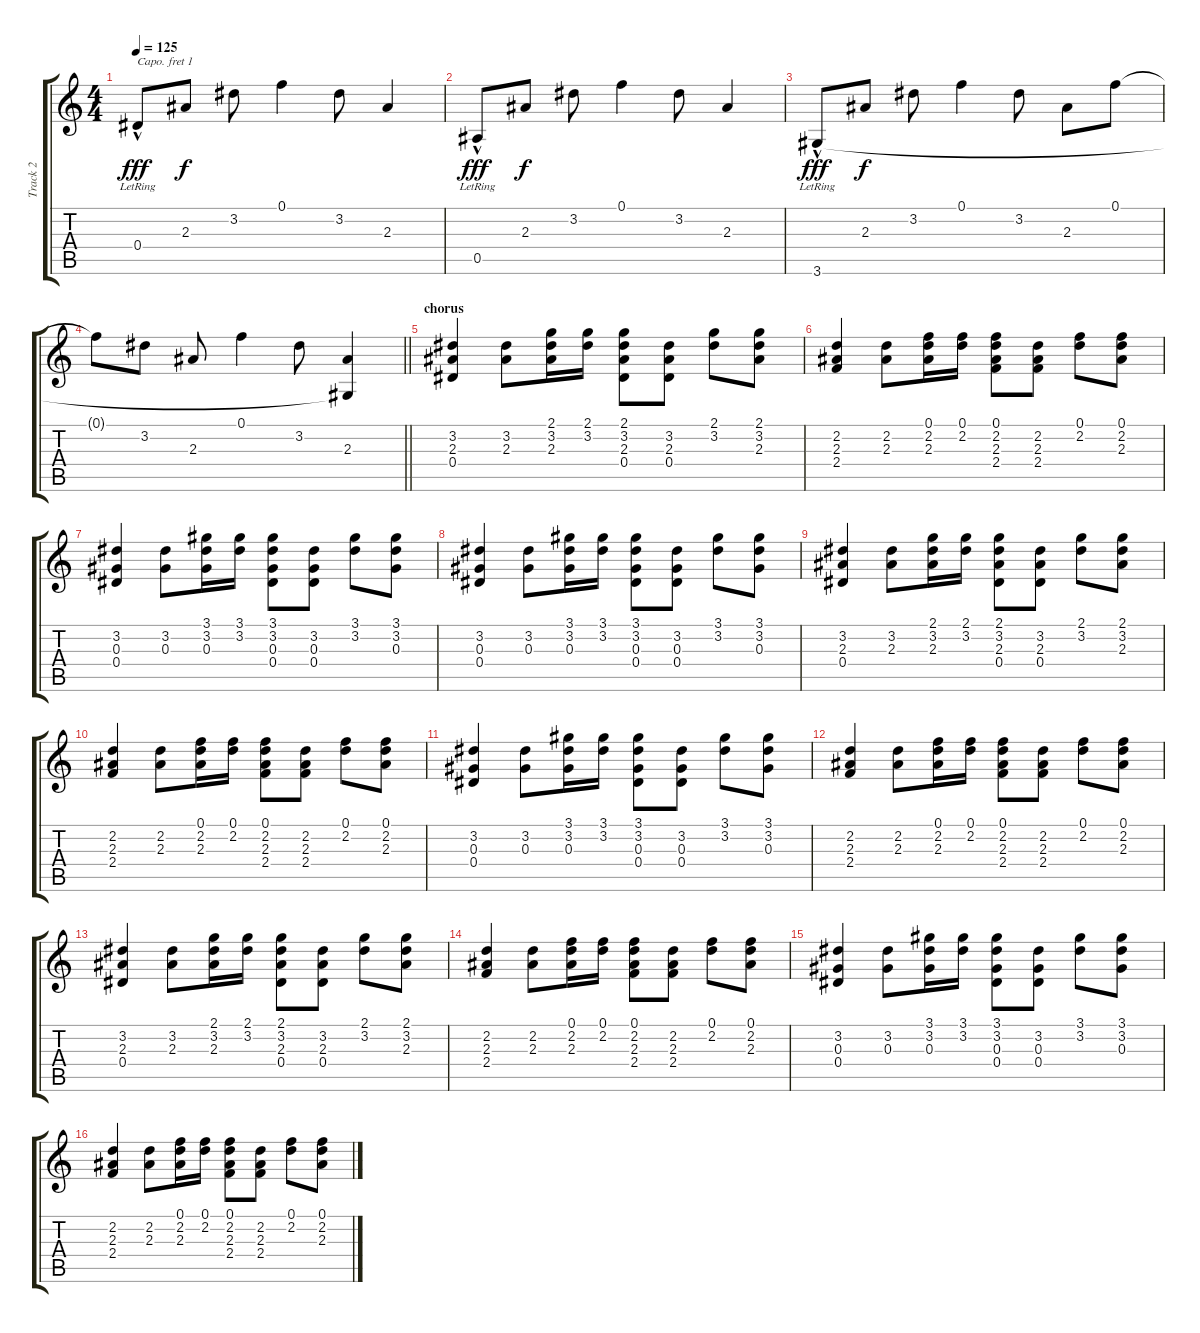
\track ("Track 2" "Track 2") {instrument acousticguitarsteel}
\staff {score tabs}
\capo 1
\tuning (E4 B3 G3 D3 A2 E2) {hide}
\ts (4 4)
\tempo 125
\clef g2
\ks c
0.4{hac lr}.8{dy fff} 2.3.8{dy f} 3.2.8 0.1.4 3.2.8 2.3.4 |
0.5{hac lr}.8{dy fff} 2.3.8{dy f} 3.2.8 0.1.4 3.2.8 2.3.4 |
3.6{hac lr}.8{dy fff} 2.3.8{dy f} 3.2.8 0.1.4 3.2.8 2.3.8 0.1.8 |
\barLineRight lightlight
0.1{t}.8 3.2.8 2.3.8 0.1.4 3.2.8 (2.3 3.6{t}).4 |
\section ("" "chorus")
(3.2 2.3 0.4).4{volume 13} (3.2 2.3).8 (2.1 3.2 2.3).16 (2.1 3.2).16 (2.1 3.2 2.3 0.4).8 (3.2 2.3 0.4).8 (2.1 3.2).8 (2.1 3.2 2.3).8 |
(2.2 2.3 2.4).4 (2.2 2.3).8 (0.1 2.2 2.3).16 (0.1 2.2).16 (0.1 2.2 2.3 2.4).8 (2.2 2.3 2.4).8 (0.1 2.2).8 (0.1 2.2 2.3).8 |
(3.2 0.3 0.4).4 (3.2 0.3).8 (3.1 3.2 0.3).16 (3.1 3.2).16 (3.1 3.2 0.3 0.4).8 (3.2 0.3 0.4).8 (3.1 3.2).8 (3.1 3.2 0.3).8 |
(3.2 0.3 0.4).4 (3.2 0.3).8 (3.1 3.2 0.3).16 (3.1 3.2).16 (3.1 3.2 0.3 0.4).8 (3.2 0.3 0.4).8 (3.1 3.2).8 (3.1 3.2 0.3).8 |
(3.2 2.3 0.4).4 (3.2 2.3).8 (2.1 3.2 2.3).16 (2.1 3.2).16 (2.1 3.2 2.3 0.4).8 (3.2 2.3 0.4).8 (2.1 3.2).8 (2.1 3.2 2.3).8 |
(2.2 2.3 2.4).4 (2.2 2.3).8 (0.1 2.2 2.3).16 (0.1 2.2).16 (0.1 2.2 2.3 2.4).8 (2.2 2.3 2.4).8 (0.1 2.2).8 (0.1 2.2 2.3).8 |
(3.2 0.3 0.4).4 (3.2 0.3).8 (3.1 3.2 0.3).16 (3.1 3.2).16 (3.1 3.2 0.3 0.4).8 (3.2 0.3 0.4).8 (3.1 3.2).8 (3.1 3.2 0.3).8 |
(2.2 2.3 2.4).4 (2.2 2.3).8 (0.1 2.2 2.3).16 (0.1 2.2).16 (0.1 2.2 2.3 2.4).8 (2.2 2.3 2.4).8 (0.1 2.2).8 (0.1 2.2 2.3).8 |
(3.2 2.3 0.4).4 (3.2 2.3).8 (2.1 3.2 2.3).16 (2.1 3.2).16 (2.1 3.2 2.3 0.4).8 (3.2 2.3 0.4).8 (2.1 3.2).8 (2.1 3.2 2.3).8 |
(2.2 2.3 2.4).4 (2.2 2.3).8 (0.1 2.2 2.3).16 (0.1 2.2).16 (0.1 2.2 2.3 2.4).8 (2.2 2.3 2.4).8 (0.1 2.2).8 (0.1 2.2 2.3).8 |
(3.2 0.3 0.4).4 (3.2 0.3).8 (3.1 3.2 0.3).16 (3.1 3.2).16 (3.1 3.2 0.3 0.4).8 (3.2 0.3 0.4).8 (3.1 3.2).8 (3.1 3.2 0.3).8 |
(2.2 2.3 2.4).4 (2.2 2.3).8 (0.1 2.2 2.3).16 (0.1 2.2).16 (0.1 2.2 2.3 2.4).8 (2.2 2.3 2.4).8 (0.1 2.2).8 (0.1 2.2 2.3).8
